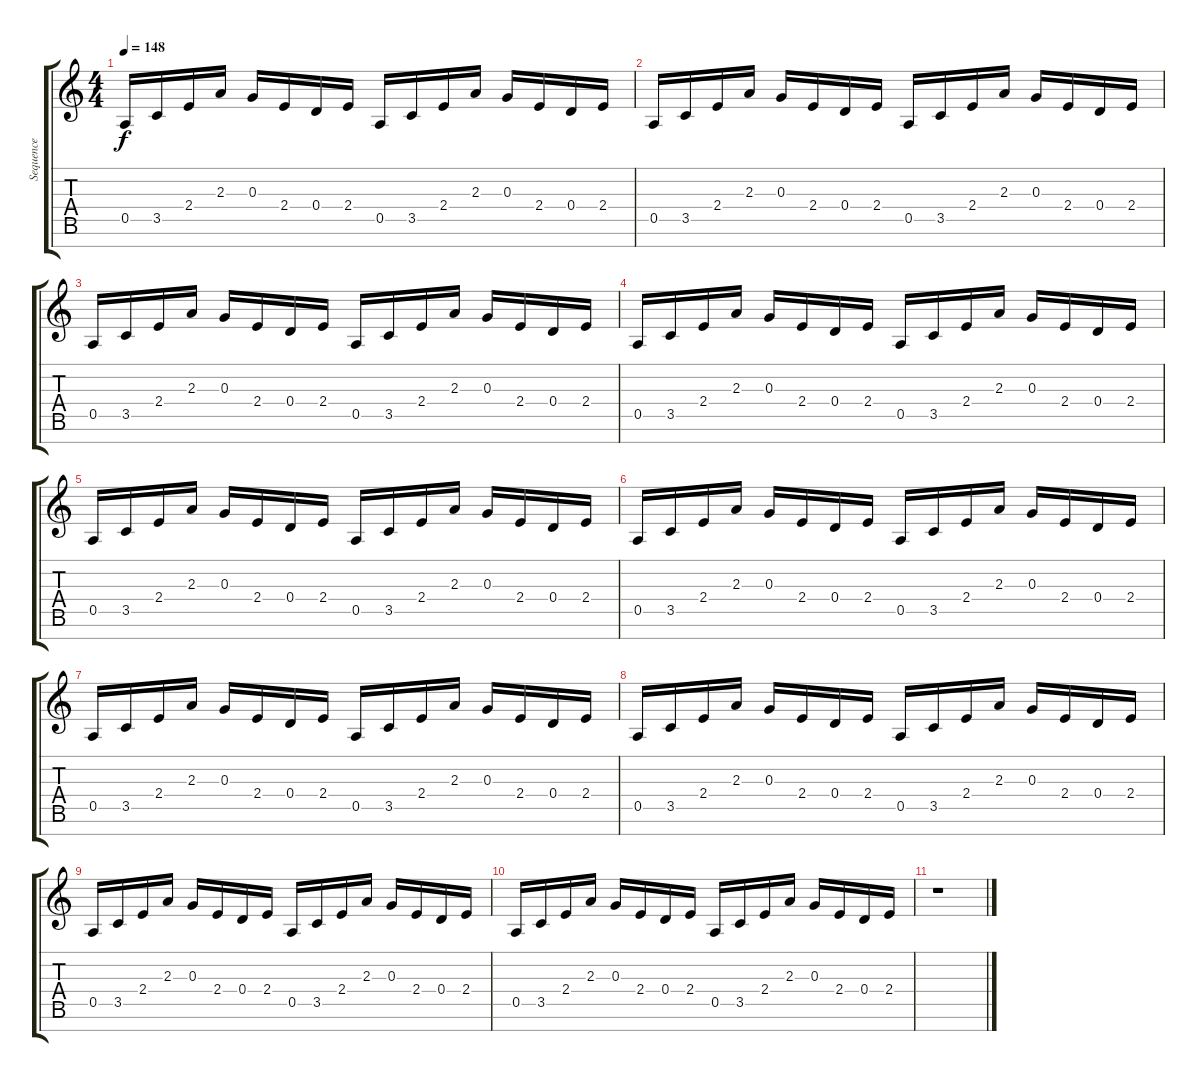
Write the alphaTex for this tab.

\track ("Sequence" "Sequence") {instrument fx4atmosphere}
\staff {score tabs}
\tuning (E5 B4 G4 D4 A3 E3 B2) {hide}
\ts (4 4)
\tempo 148
\clef g2
\ks c
0.5.16{dy f} 3.5.16 2.4.16 2.3.16 0.3.16 2.4.16 0.4.16 2.4.16 0.5.16 3.5.16 2.4.16 2.3.16 0.3.16 2.4.16 0.4.16 2.4.16 |
0.5.16 3.5.16 2.4.16 2.3.16 0.3.16 2.4.16 0.4.16 2.4.16 0.5.16 3.5.16 2.4.16 2.3.16 0.3.16 2.4.16 0.4.16 2.4.16 |
0.5.16 3.5.16 2.4.16 2.3.16 0.3.16 2.4.16 0.4.16 2.4.16 0.5.16 3.5.16 2.4.16 2.3.16 0.3.16 2.4.16 0.4.16 2.4.16 |
0.5.16 3.5.16 2.4.16 2.3.16 0.3.16 2.4.16 0.4.16 2.4.16 0.5.16 3.5.16 2.4.16 2.3.16 0.3.16 2.4.16 0.4.16 2.4.16 |
0.5.16 3.5.16 2.4.16 2.3.16 0.3.16 2.4.16 0.4.16 2.4.16 0.5.16 3.5.16 2.4.16 2.3.16 0.3.16 2.4.16 0.4.16 2.4.16 |
0.5.16 3.5.16 2.4.16 2.3.16 0.3.16 2.4.16 0.4.16 2.4.16 0.5.16 3.5.16 2.4.16 2.3.16 0.3.16 2.4.16 0.4.16 2.4.16 |
0.5.16 3.5.16 2.4.16 2.3.16 0.3.16 2.4.16 0.4.16 2.4.16 0.5.16 3.5.16 2.4.16 2.3.16 0.3.16 2.4.16 0.4.16 2.4.16 |
0.5.16 3.5.16 2.4.16 2.3.16 0.3.16 2.4.16 0.4.16 2.4.16 0.5.16 3.5.16 2.4.16 2.3.16 0.3.16 2.4.16 0.4.16 2.4.16 |
0.5.16 3.5.16 2.4.16 2.3.16 0.3.16 2.4.16 0.4.16 2.4.16 0.5.16 3.5.16 2.4.16 2.3.16 0.3.16 2.4.16 0.4.16 2.4.16 |
0.5.16 3.5.16 2.4.16 2.3.16 0.3.16 2.4.16 0.4.16 2.4.16 0.5.16 3.5.16 2.4.16 2.3.16 0.3.16 2.4.16 0.4.16 2.4.16 |
r.1
